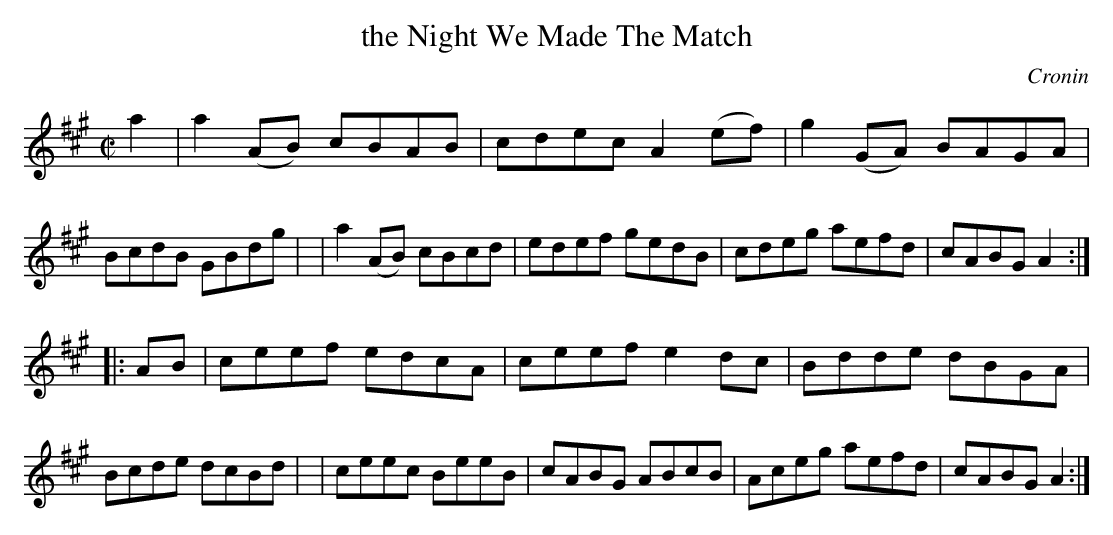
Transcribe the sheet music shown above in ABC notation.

X:1
T: the Night We Made The Match
O: Cronin
M: C|
L: 1/8
K: A
a2 \
| a2(AB) cBAB | cdec A2(ef) | g2(GA) BAGA | BcdB GBdg |\
| a2(AB) cBcd | edef gedB | cdeg aefd | cABG A2 :|
|: AB \
| ceef edcA | ceef e2dc | Bdde dBGA | Bcde dcBd |\
| ceec BeeB | cABG ABcB | Aceg aefd | cABG A2 :|
